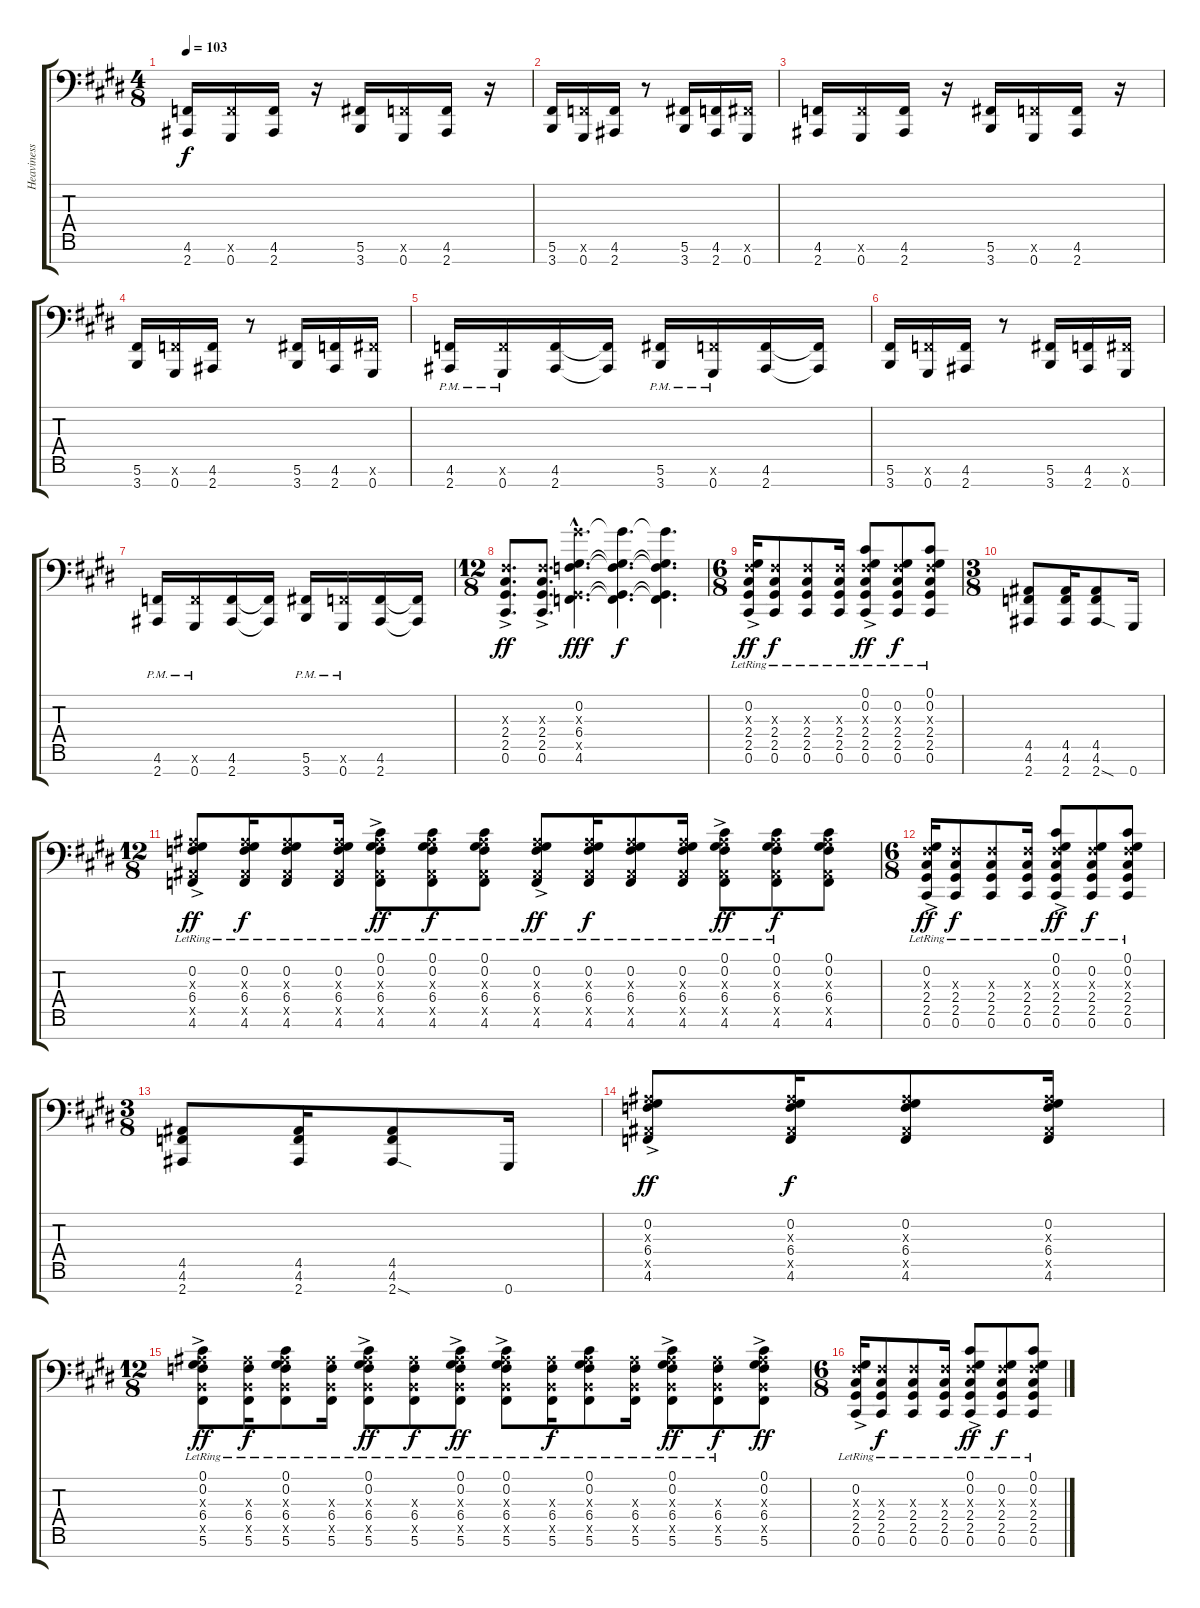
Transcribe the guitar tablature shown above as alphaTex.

\track ("Heaviness" "Heaviness") {instrument lead5charang}
\staff {score tabs}
\tuning (Db4 Ab3 E3 B2 Gb2 Db2 Ab1) {hide}
\ts (4 8)
\tempo 103
\clef f4
\ks c#minor
(4.6 2.7).16{dy f} (4.6{x} 0.7).16 (4.6 2.7).16 r.16 (5.6 3.7).16 (4.6{x} 0.7).16 (4.6 2.7).16 r.16 |
(5.6 3.7).16 (4.6{x} 0.7).16 (4.6 2.7).16 r.8 (5.6 3.7).16 (4.6 2.7).16 (5.6{x} 0.7).16 |
(4.6 2.7).16 (4.6{x} 0.7).16 (4.6 2.7).16 r.16 (5.6 3.7).16 (4.6{x} 0.7).16 (4.6 2.7).16 r.16 |
\ks e
(5.6 3.7).16 (4.6{x} 0.7).16 (4.6 2.7).16 r.8 (5.6 3.7).16 (4.6 2.7).16 (5.6{x} 0.7).16 |
\ks c#minor
(4.6{pm} 2.7{pm}).16 (4.6{pm x} 0.7{pm}).16 (4.6 2.7).16 (4.6{t} 2.7{t}).16 (5.6{pm} 3.7{pm}).16 (4.6{pm x} 0.7{pm}).16 (4.6 2.7).16 (4.6{t} 2.7{t}).16 |
(5.6 3.7).16 (4.6{x} 0.7).16 (4.6 2.7).16 r.8 (5.6 3.7).16 (4.6 2.7).16 (5.6{x} 0.7).16 |
(4.6{pm} 2.7{pm}).16 (4.6{pm x} 0.7{pm}).16 (4.6 2.7).16 (4.6{t} 2.7{t}).16 (5.6{pm} 3.7{pm}).16 (4.6{pm x} 0.7{pm}).16 (4.6 2.7).16 (4.6{t} 2.7{t}).16 |
\ts (12 8)
\ks e
(2.3{ac x} 2.4{ac} 2.5{ac} 0.6{ac}).8{d dy ff} (2.3{ac x} 2.4{ac} 2.5{ac} 0.6{ac}).8{d} (0.2{hac} 16.3{hac x} 6.4{hac} 2.5{hac x} 4.6{hac}).4{d dy fff} (0.2{t} 16.3{t} 6.4{t} 2.5{t} 4.6{t}).4{d dy f} (0.2{t} 16.3{t} 6.4{t} 2.5{t} 4.6{t}).4{d} |
\ts (6 8)
(0.2{ac lr} 2.3{ac x} 2.4{ac lr} 2.5{ac lr} 0.6{ac lr}).16{dy ff} (2.3{x} 2.4{lr} 2.5{lr} 0.6{lr}).8{dy f} (2.3{x} 2.4{lr} 2.5{lr} 0.6{lr}).8 (2.3{x} 2.4{lr} 2.5{lr} 0.6{lr}).16 (0.1{ac lr} 0.2{ac lr} 2.3{ac x} 2.4{ac lr} 2.5{ac lr} 0.6{ac lr}).8{dy ff} (0.2{lr} 2.3{x} 2.4{lr} 2.5{lr} 0.6{lr}).8{dy f} (0.1{lr} 0.2{lr} 2.3{x} 2.4{lr} 2.5{lr} 0.6{lr}).8 |
\ts (3 8)
\ks c#minor
(4.5 4.6 2.7).8 (4.5 4.6 2.7).16 (4.5 4.6 2.7{sod}).8 0.7.16 |
\ts (12 8)
(0.2{ac lr} 6.3{ac x} 6.4{ac lr} 4.5{ac x} 4.6{ac lr}).8{dy ff} (0.2{lr} 6.3{x} 6.4{lr} 4.5{x} 4.6{lr}).16{dy f} (0.2{lr} 6.3{x} 6.4{lr} 4.5{x} 4.6{lr}).8 (0.2{lr} 6.3{x} 6.4{lr} 4.5{x} 4.6{lr}).16 (0.1{ac lr} 0.2{ac lr} 6.3{ac x} 6.4{ac lr} 4.5{ac x} 4.6{ac lr}).8{dy ff} (0.1{lr} 0.2{lr} 6.3{x} 6.4{lr} 4.5{x} 4.6{lr}).8{dy f} (0.1{lr} 0.2{lr} 6.3{x} 6.4{lr} 4.5{x} 4.6{lr}).8 (0.2{ac lr} 6.3{ac x} 6.4{ac lr} 4.5{ac x} 4.6{ac lr}).8{dy ff} (0.2{lr} 6.3{x} 6.4{lr} 4.5{x} 4.6{lr}).16{dy f} (0.2{lr} 6.3{x} 6.4{lr} 4.5{x} 4.6{lr}).8 (0.2{lr} 6.3{x} 6.4{lr} 4.5{x} 4.6{lr}).16 (0.1{ac lr} 0.2{ac lr} 6.3{ac x} 6.4{ac lr} 4.5{ac x} 4.6{ac lr}).8{dy ff} (0.1{lr} 0.2{lr} 6.3{x} 6.4{lr} 4.5{x} 4.6{lr}).8{dy f} (0.1 0.2 6.3{x} 6.4 4.5{x} 4.6).8 |
\ts (6 8)
\ks e
(0.2{ac lr} 2.3{ac x} 2.4{ac lr} 2.5{ac lr} 0.6{ac lr}).16{dy ff} (2.3{x} 2.4{lr} 2.5{lr} 0.6{lr}).8{dy f} (2.3{x} 2.4{lr} 2.5{lr} 0.6{lr}).8 (2.3{x} 2.4{lr} 2.5{lr} 0.6{lr}).16 (0.1{ac lr} 0.2{ac lr} 2.3{ac x} 2.4{ac lr} 2.5{ac lr} 0.6{ac lr}).8{dy ff} (0.2{lr} 2.3{x} 2.4{lr} 2.5{lr} 0.6{lr}).8{dy f} (0.1{lr} 0.2{lr} 2.3{x} 2.4{lr} 2.5{lr} 0.6{lr}).8 |
\ts (3 8)
\ks c#minor
(4.5 4.6 2.7).8 (4.5 4.6 2.7).16 (4.5 4.6 2.7{sod}).8 0.7.16 |
(0.2{ac} 6.3{ac x} 6.4{ac} 4.5{ac x} 4.6{ac}).8{dy ff} (0.2 6.3{x} 6.4 4.5{x} 4.6).16{dy f} (0.2 6.3{x} 6.4 4.5{x} 4.6).8 (0.2 6.3{x} 6.4 4.5{x} 4.6).16 |
\ts (12 8)
(0.1{ac lr} 0.2{ac lr} 6.3{ac x} 6.4{ac lr} 5.5{ac x} 5.6{ac lr}).8{dy ff} (6.3{x} 6.4{lr} 5.5{x} 5.6{lr}).16{dy f} (0.1{lr} 0.2{lr} 6.3{x} 6.4{lr} 5.5{x} 5.6{lr}).8 (6.3{x} 6.4{lr} 5.5{x} 5.6{lr}).16 (0.1{ac lr} 0.2{ac lr} 6.3{ac x} 6.4{ac lr} 5.5{ac x} 5.6{ac lr}).8{dy ff} (6.3{x} 6.4{lr} 5.5{x} 5.6{lr}).8{dy f} (0.1{ac lr} 0.2{ac lr} 6.3{ac x} 6.4{ac lr} 5.5{ac x} 5.6{ac lr}).8{dy ff} (0.1{ac lr} 0.2{ac lr} 6.3{ac x} 6.4{ac lr} 5.5{ac x} 5.6{ac lr}).8 (6.3{x} 6.4{lr} 5.5{x} 5.6{lr}).16{dy f} (0.1{lr} 0.2{lr} 6.3{x} 6.4{lr} 5.5{x} 5.6{lr}).8 (6.3{x} 6.4{lr} 5.5{x} 5.6{lr}).16 (0.1{ac lr} 0.2{ac lr} 6.3{ac x} 6.4{ac lr} 5.5{ac x} 5.6{ac lr}).8{dy ff} (6.3{x} 6.4{lr} 5.5{x} 5.6{lr}).8{dy f} (0.1{ac} 0.2{ac} 6.3{ac x} 6.4{ac} 5.5{ac x} 5.6{ac}).8{dy ff} |
\ts (6 8)
\ks e
(0.2{ac lr} 2.3{ac x} 2.4{ac lr} 2.5{ac lr} 0.6{ac lr}).16 (2.3{x} 2.4{lr} 2.5{lr} 0.6{lr}).8{dy f} (2.3{x} 2.4{lr} 2.5{lr} 0.6{lr}).8 (2.3{x} 2.4{lr} 2.5{lr} 0.6{lr}).16 (0.1{ac lr} 0.2{ac lr} 2.3{ac x} 2.4{ac lr} 2.5{ac lr} 0.6{ac lr}).8{dy ff} (0.2{lr} 2.3{x} 2.4{lr} 2.5{lr} 0.6{lr}).8{dy f} (0.1{lr} 0.2{lr} 2.3{x} 2.4{lr} 2.5{lr} 0.6{lr}).8
